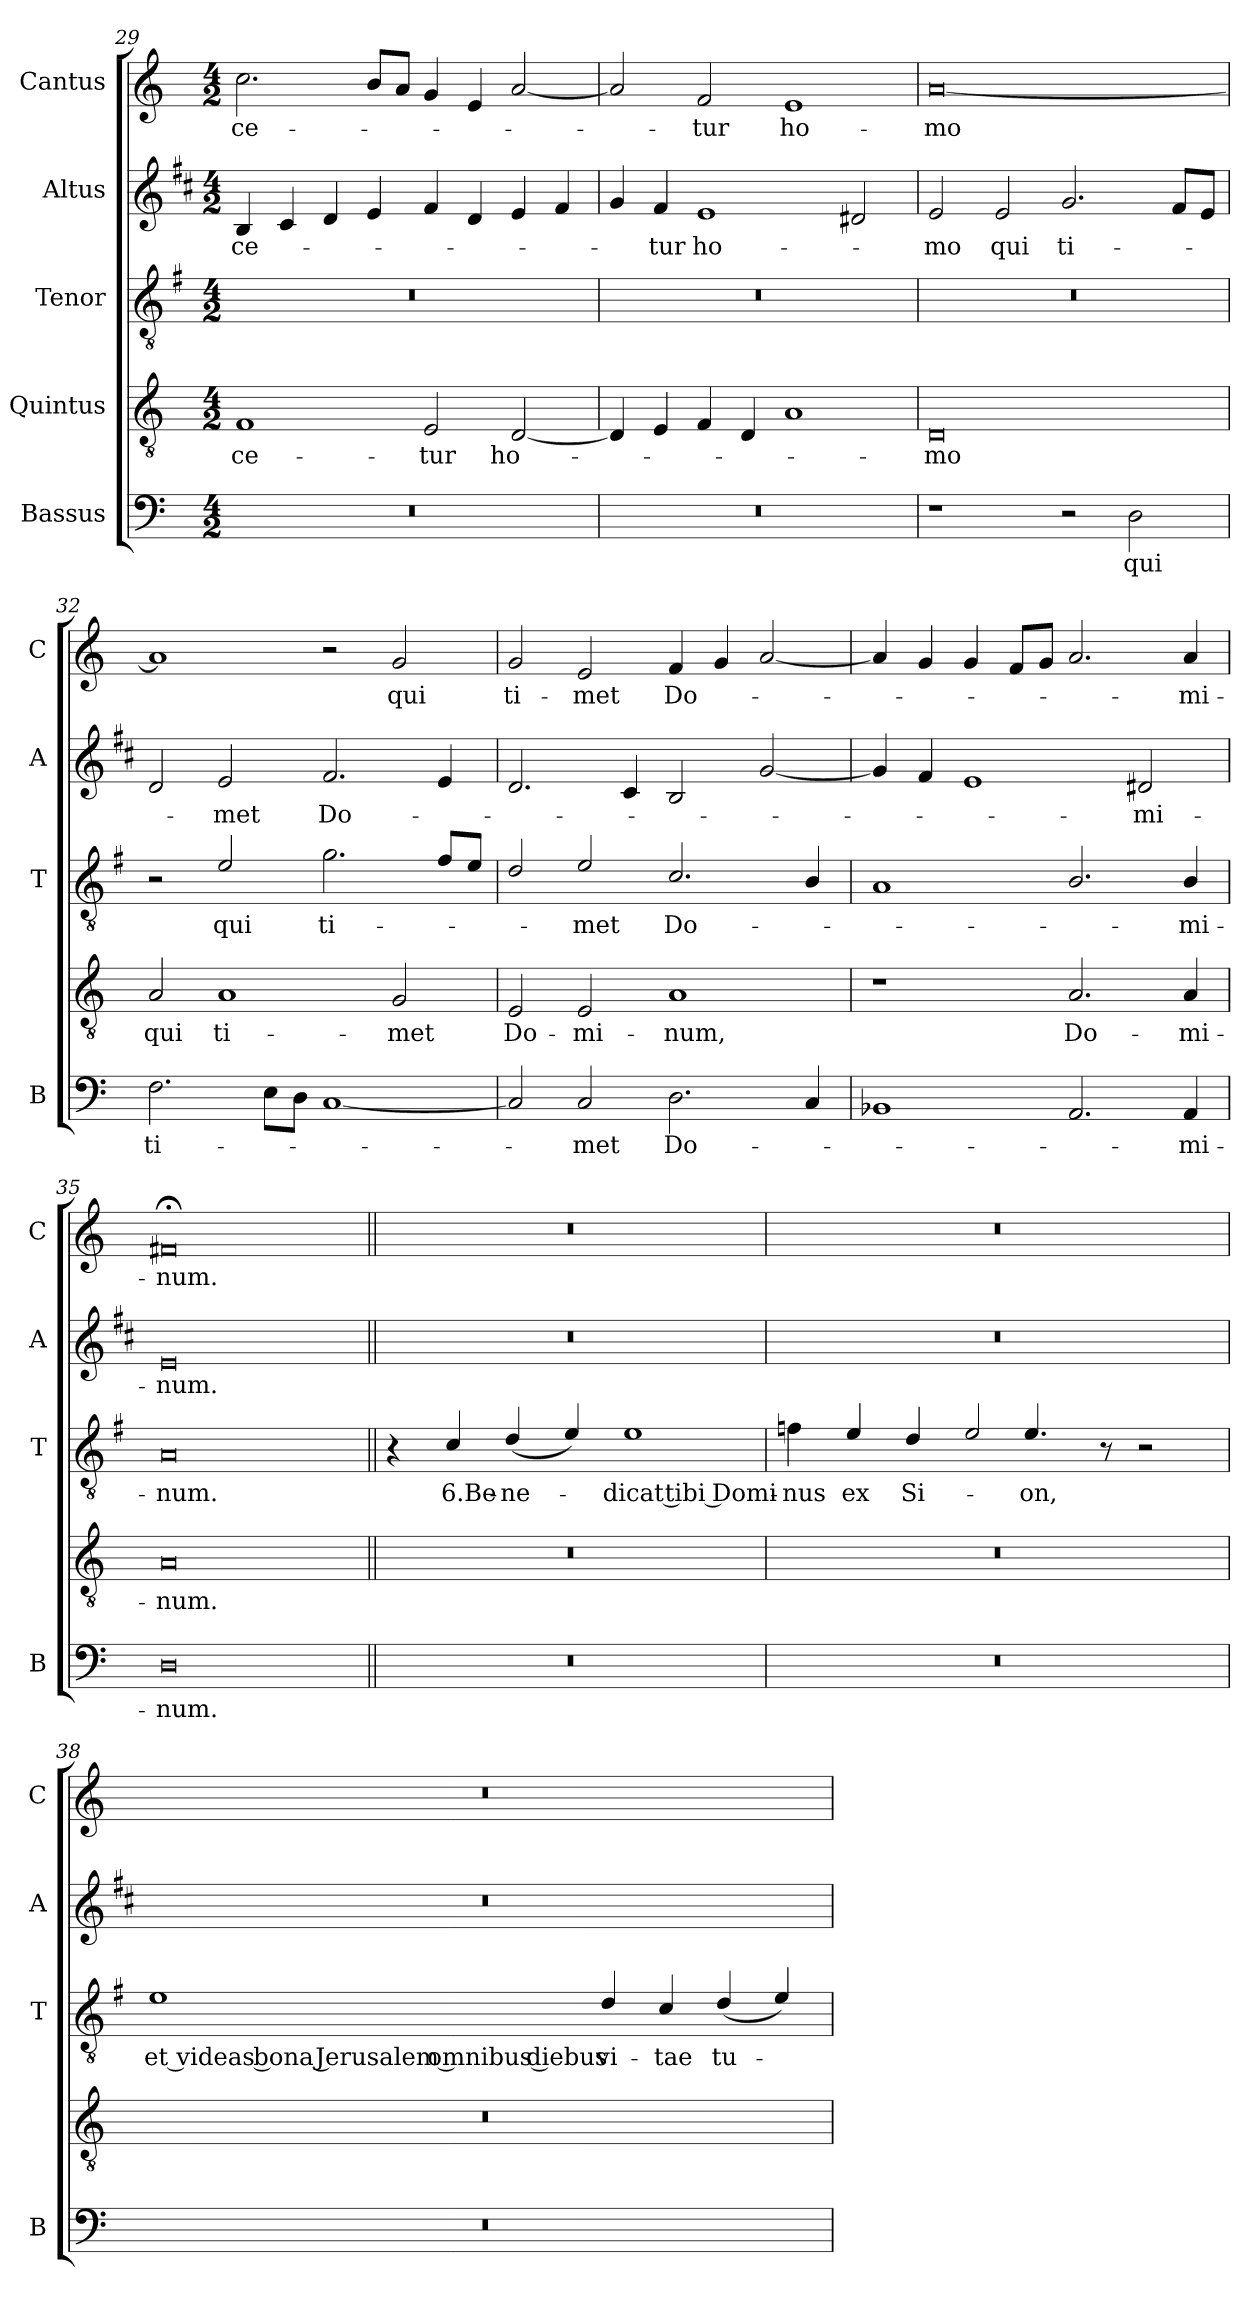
**kern	**text	**kern	**text	**kern	**text	**kern	**text	**kern	**text
*part5	*part5	*part4	*part4	*part3	*part3	*part2	*part2	*part1	*part1
*staff5	*staff5	*staff4	*staff4	*staff3	*staff3	*staff2	*staff2	*staff1	*staff1
*I"Bassus	*	*I"Quintus	*	*I"Tenor	*	*I"Altus	*	*I"Cantus	*
*I'B	*	*	*	*I'T	*	*I'A	*	*I'C	*
*clefF4	*	*clefGv2	*	*clefGv2	*	*clefG2	*	*clefG2	*
*	*	*	*	*ITrd4c7	*	*ITrd1c2	*	*	*
*k[]	*	*k[]	*	*k[]	*	*k[]	*	*k[]	*
*C:	*	*C:	*	*C:	*	*C:	*	*C:	*
*M4/2	*	*M4/2	*	*M4/2	*	*M4/2	*	*M4/2	*
=29	=29	=29	=29	=29	=29	=29	=29	=29	=29
!	!	!	!LO:LY:b	!	!	!	!LO:LY:b	!	!LO:LY:b
0r	.	1F	-ce-	0r	.	4A/	-ce-	2.cc\	-ce-
.	.	.	.	.	.	4B/	.	.	.
.	.	.	.	.	.	4c/	.	.	.
.	.	.	.	.	.	4d/	.	8b/L	.
.	.	.	.	.	.	.	.	8a/J	.
!	!	!	!LO:LY:b	!	!	!	!	!	!
.	.	2E/	-tur	.	.	4e/	.	4g/	.
.	.	.	.	.	.	4c/	.	4e/	.
!	!	!	!LO:LY:b	!	!	!	!	!	!
.	.	[2D/	ho-	.	.	4d/	.	[2a/	.
.	.	.	.	.	.	4e/	.	.	.
=30	=30	=30	=30	=30	=30	=30	=30	=30	=30
0r	.	4D/]	.	0r	.	4f/	.	2a/]	.
!	!	!	!	!	!	!	!LO:LY:b	!	!
.	.	4E/	.	.	.	4e/	-tur	.	.
!	!	!	!	!	!	!	!LO:LY:b	!	!LO:LY:b
.	.	4F/	.	.	.	1d	ho-	2f/	-tur
.	.	4D/	.	.	.	.	.	.	.
!	!	!	!	!	!	!	!	!	!LO:LY:b
.	.	1A	.	.	.	.	.	1e	ho-
.	.	.	.	.	.	2c#X/	.	.	.
=31	=31	=31	=31	=31	=31	=31	=31	=31	=31
!	!	!	!LO:LY:b	!	!	!	!LO:LY:b	!	!LO:LY:b
1r	.	0D	-mo	0r	.	2d/	-mo	[0a	-mo
!	!	!	!	!	!	!	!LO:LY:b	!	!
.	.	.	.	.	.	2d/	qui	.	.
!	!	!	!	!	!	!	!LO:LY:b	!	!
2r	.	.	.	.	.	2.f/	ti-	.	.
!	!LO:LY:b	!	!	!	!	!	!	!	!
2D\	qui	.	.	.	.	.	.	.	.
.	.	.	.	.	.	8e/L	.	.	.
.	.	.	.	.	.	8d/J	.	.	.
!!LO:LB:g=z
=32	=32	=32	=32	=32	=32	=32	=32	=32	=32
!	!LO:LY:b	!	!LO:LY:b	!	!	!	!	!	!
2.F\	ti-	2A/	qui	2r	.	2c/	.	1a]	.
!	!	!	!LO:LY:b	!	!LO:LY:b	!	!LO:LY:b	!	!
.	.	1A	ti-	2A/	qui	2d/	-met	.	.
8E\L	.	.	.	.	.	.	.	.	.
8D\J	.	.	.	.	.	.	.	.	.
!	!	!	!	!	!LO:LY:b	!	!LO:LY:b	!	!
[1C	.	.	.	2.c\	ti-	2.e/	Do-	2r	.
!	!	!	!LO:LY:b	!	!	!	!	!	!LO:LY:b
.	.	2G/	-met	.	.	.	.	2g/	qui
.	.	.	.	8B/L	.	4d/	.	.	.
.	.	.	.	8A/J	.	.	.	.	.
=33	=33	=33	=33	=33	=33	=33	=33	=33	=33
!	!	!	!LO:LY:b	!	!	!	!	!	!LO:LY:b
2C/]	.	2E/	Do-	2G/	.	2.c/	.	2g/	ti-
!	!LO:LY:b	!	!LO:LY:b	!	!LO:LY:b	!	!	!	!LO:LY:b
2C/	-met	2E/	-mi-	2A/	-met	.	.	2e/	-met
.	.	.	.	.	.	4B/	.	.	.
!	!LO:LY:b	!	!LO:LY:b	!	!LO:LY:b	!	!	!	!LO:LY:b
2.D\	Do-	1A	-num,	2.F/	Do-	2A/	.	4f/	Do-
.	.	.	.	.	.	.	.	4g/	.
.	.	.	.	.	.	[2f/	.	[2a/	.
4C/	.	.	.	4E/	.	.	.	.	.
=34	=34	=34	=34	=34	=34	=34	=34	=34	=34
1BB-X	.	1r	.	1D	.	4f/]	.	4a/]	.
.	.	.	.	.	.	4e/	.	4g/	.
.	.	.	.	.	.	1d	.	4g/	.
.	.	.	.	.	.	.	.	8f/L	.
.	.	.	.	.	.	.	.	8g/J	.
!	!	!	!LO:LY:b	!	!	!	!	!	!
2.AA/	.	2.A/	Do-	2.E/	.	.	.	2.a/	.
!	!	!	!	!	!	!	!LO:LY:b	!	!
.	.	.	.	.	.	2c#X/	-mi-	.	.
!	!LO:LY:b	!	!LO:LY:b	!	!LO:LY:b	!	!	!	!LO:LY:b
4AA/	-mi-	4A/	-mi-	4E/	-mi-	.	.	4a/	-mi-
=35	=35	=35	=35	=35	=35	=35	=35	=35	=35
!	!LO:LY:b	!	!LO:LY:b	!	!LO:LY:b	!	!LO:LY:b	!	!LO:LY:b
0D	-num.	0A	-num.	0D	-num.	0d	-num.	0f#X;<	-num.
!!LO:LB:g=z
=36||	=36||	=36||	=36||	=36||	=36||	=36||	=36||	=36||	=36||
0r	.	0r	.	4r	.	0r	.	0r	.
!	!	!	!	!	!LO:LY:b	!	!	!	!
.	.	.	.	4F/	6.Be-	.	.	.	.
!	!	!	!	!	!LO:LY:b	!	!	!	!
.	.	.	.	(<4G/	-ne-	.	.	.	.
.	.	.	.	4A/)	.	.	.	.	.
!	!	!	!	!	!LO:LY:b	!	!	!	!
.	.	.	.	1A	-dicat tibi Domi-	.	.	.	.
=37	=37	=37	=37	=37	=37	=37	=37	=37	=37
!	!	!	!	!	!LO:LY:b	!	!	!	!
0r	.	0r	.	4B-X\	-nus	0r	.	0r	.
!	!	!	!	!	!LO:LY:b	!	!	!	!
.	.	.	.	4A/	ex	.	.	.	.
!	!	!	!	!	!LO:LY:b	!	!	!	!
.	.	.	.	4G/	Si-	.	.	.	.
!	!	!	!	!LO:N:head=open	!	!	!	!	!
.	.	.	.	4A/	.	.	.	.	.
!	!	!	!	!	!LO:LY:b	!	!	!	!
.	.	.	.	4.A/	-on,	.	.	.	.
.	.	.	.	8r	.	.	.	.	.
.	.	.	.	2r	.	.	.	.	.
=38	=38	=38	=38	=38	=38	=38	=38	=38	=38
!	!	!	!	!	!LO:LY:b	!	!	!	!
0r	.	0r	.	1A	et videas bona Jerusalem omnibus diebus	0r	.	0r	.
!	!	!	!	!	!LO:LY:b	!	!	!	!
.	.	.	.	4G/	vi-	.	.	.	.
!	!	!	!	!	!LO:LY:b	!	!	!	!
.	.	.	.	4F/	-tae	.	.	.	.
!	!	!	!	!	!LO:LY:b	!	!	!	!
.	.	.	.	(<4G/	tu-	.	.	.	.
.	.	.	.	4A/)	.	.	.	.	.
=	=	=	=	=	=	=	=	=	=
*-	*-	*-	*-	*-	*-	*-	*-	*-	*-
